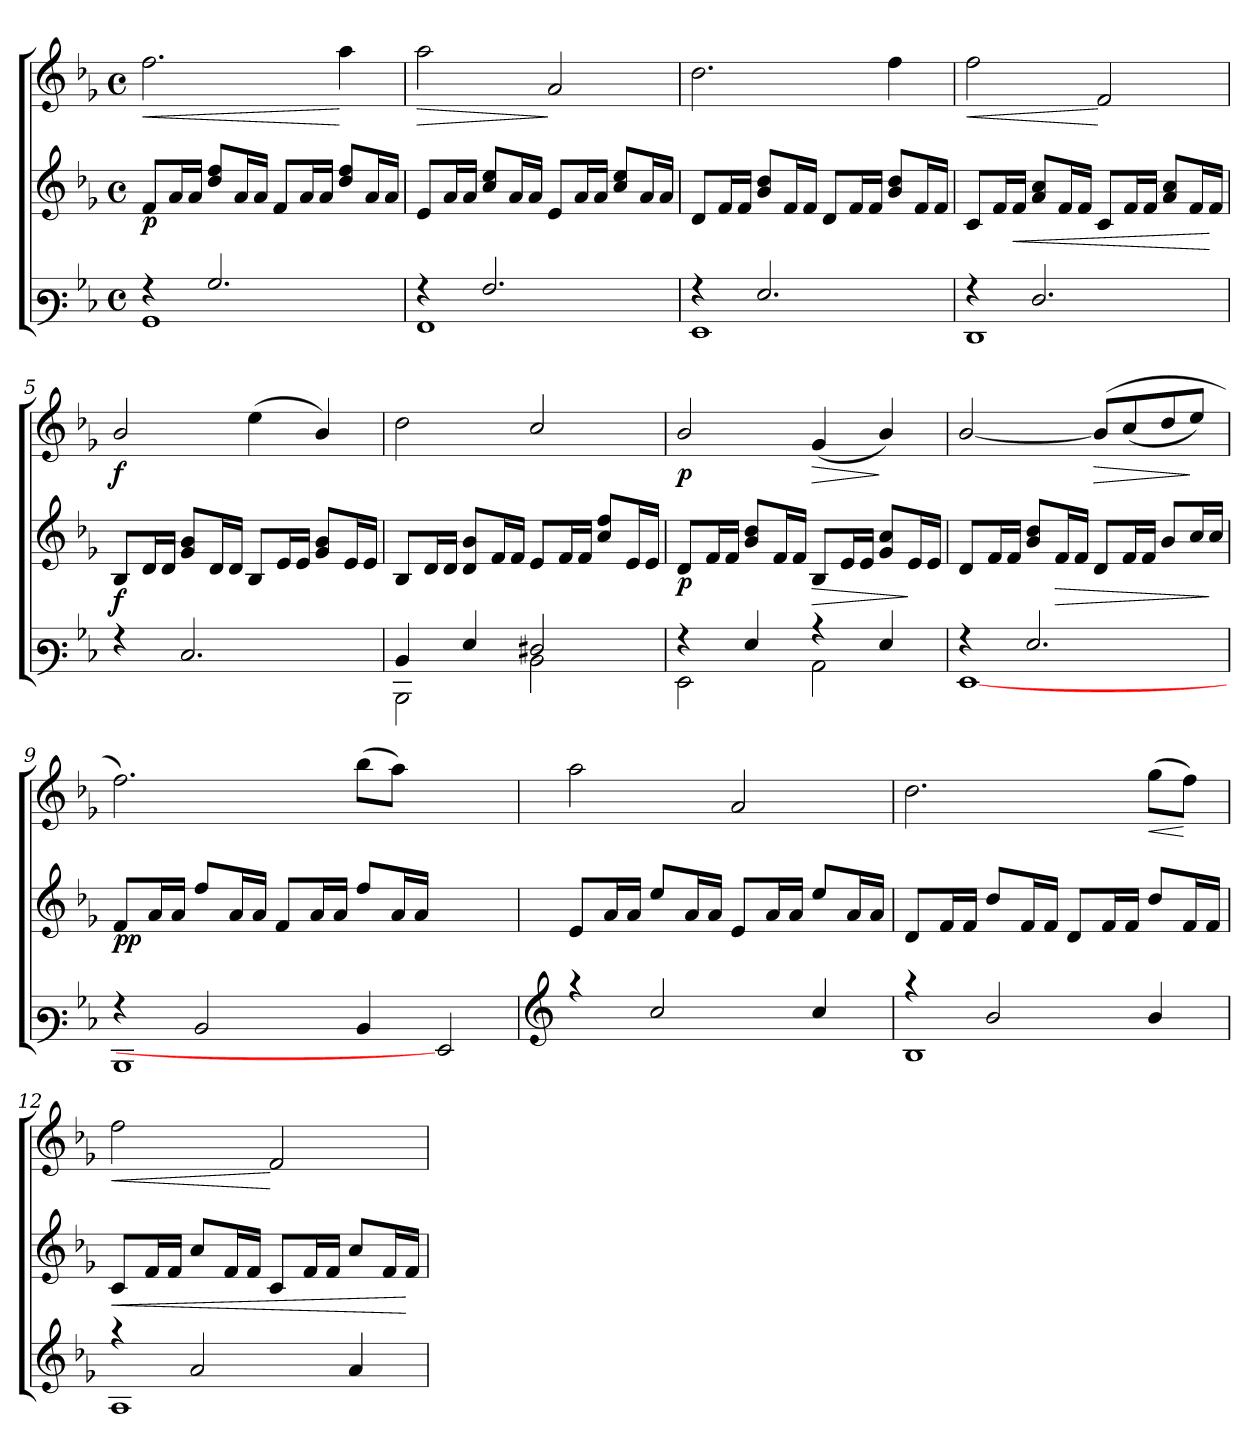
**kern	**kern	**dynam	**kern	**dynam
*part2	*part2	*part2	*part1	*part1
*staff3	*staff2	*staff2/3	*staff1	*staff1
*clefF3	*clefG3	*	*clefG3	*
*k[b-e-]	*k[b-e-]	*	*k[b-e-]	*
*M4/4	*M4/4	*	*M4/4	*
*met(c)	*met(c)	*	*met(c)	*
=1	=1	=1	=1	=1
*^	*	*	*	*
!	!	!	!LO:DY:b	!	!LO:HP:b
!	!	!	!	!	!LO:DY:n=1:a
!	!	!	!	!	!LO:DY:n=2:b
4rA	1BB-	8d/L	p	2.dd\	< mp p
.	.	16f/L	.	.	.
.	.	16f/JJ	.	.	.
2.B-/	.	8b-/ 8dd/L	.	.	.
.	.	16f/L	.	.	.
.	.	16f/JJ	.	.	.
.	.	8d/L	.	.	.
.	.	16f/L	.	.	.
.	.	16f/JJ	.	.	.
.	.	8b-/ 8dd/L	.	4ff\	[
.	.	16f/L	.	.	.
.	.	16f/JJ	.	.	.
=2	=2	=2	=2	=2	=2
!	!	!	!	!	!LO:HP:b
4rA	1AA	8c/L	.	2ff\	>
.	.	16f/L	.	.	.
.	.	16f/JJ	.	.	.
2.A/	.	8a/ 8cc/L	.	.	.
.	.	16f/L	.	.	.
.	.	16f/JJ	.	.	.
.	.	8c/L	.	2f/	]
.	.	16f/L	.	.	.
.	.	16f/JJ	.	.	.
.	.	8a/ 8cc/L	.	.	.
.	.	16f/L	.	.	.
.	.	16f/JJ	.	.	.
=3	=3	=3	=3	=3	=3
4rA	1GG	8B-/L	.	2.b-\	.
.	.	16d/L	.	.	.
.	.	16d/JJ	.	.	.
2.G/	.	8g/ 8b-/L	.	.	.
.	.	16d/L	.	.	.
.	.	16d/JJ	.	.	.
.	.	8B-/L	.	.	.
.	.	16d/L	.	.	.
.	.	16d/JJ	.	.	.
.	.	8g/ 8b-/L	.	4dd\	.
.	.	16d/L	.	.	.
.	.	16d/JJ	.	.	.
!!LO:LB:g=z
=4	=4	=4	=4	=4	=4
!	!	!	!	!	!LO:HP:b
4rA	1FF	8A/L	.	2dd\	<
.	.	16d/L	.	.	.
!	!	!	!LO:HP:b	!	!
.	.	16d/JJ	<	.	.
2.F/	.	8f/ 8a/L	.	.	.
.	.	16d/L	.	.	.
.	.	16d/JJ	.	.	.
.	.	8A/L	.	2d/	[
.	.	16d/L	.	.	.
.	.	16d/JJ	.	.	.
.	.	8f/ 8a/L	.	.	.
.	.	16d/L	.	.	.
.	.	16d/JJ	[	.	.
*v	*v	*	*	*	*
=5	=5	=5	=5	=5
!	!	!LO:DY:b	!	!LO:DY:b
4rA	8G/L	f	2g/	f
.	16B-/L	.	.	.
.	16B-/JJ	.	.	.
2.E-/	8e-/ 8g/L	.	.	.
.	16B-/L	.	.	.
.	16B-/JJ	.	.	.
.	8G/L	.	(>4cc\	.
.	16c/L	.	.	.
.	16c/JJ	.	.	.
.	8e-/ 8g/L	.	4g/)	.
.	16c/L	.	.	.
.	16c/JJ	.	.	.
=6	=6	=6	=6	=6
*^	*	*	*	*
4D/	2DD\	8G/L	.	2b-\	.
.	.	16B-/L	.	.	.
.	.	16B-/JJ	.	.	.
4G/	.	8B-/ 8g/L	.	.	.
.	.	16d/L	.	.	.
.	.	16d/JJ	.	.	.
2F#X/	2D\	8c/L	.	2a/	.
.	.	16d/L	.	.	.
.	.	16d/JJ	.	.	.
.	.	8a/ 8dd/L	.	.	.
.	.	16c/L	.	.	.
.	.	16c/JJ	.	.	.
!!LO:LB:g=z
=7	=7	=7	=7	=7	=7
!	!	!	!LO:DY:b	!	!LO:DY:b
4rA	2GG\	8B-/L	p	2g/	p
.	.	16d/L	.	.	.
.	.	16d/JJ	.	.	.
4G/	.	8g/ 8b-/L	.	.	.
.	.	16d/L	.	.	.
.	.	16d/JJ	.	.	.
!	!	!	!LO:HP:b	!	!LO:HP:b
4rc	2C\	8G/L	>	(<4e-/	>
.	.	16c/L	.	.	.
.	.	16c/JJ	.	.	.
4G/	.	8e-/ 8a/L	.	4g/)	]
.	.	16c/L	]	.	.
.	.	16c/JJ	.	.	.
=8	=8	=8	=8	=8	=8
4rA	[1GG	8B-/L	.	[<2g/	.
.	.	16d/L	.	.	.
.	.	16d/JJ	.	.	.
2.G/	.	8g/ 8b-/L	.	.	.
!	!	!	!LO:HP:b	!	!
.	.	16d/L	>	.	.
.	.	16d/JJ	.	.	.
!	!	!	!	!	!LO:HP:b
.	.	8B-/L	.	(<8g/L]	>
.	.	16d/L	.	(<8a/	.
.	.	16d/JJ	.	.	.
.	.	8g/L	.	8b-/	.
.	.	16a/L	.	8cc/J)	]
.	.	16a/JJ	]	.	.
=9	=9	=9	=9	=9	=9
!	!	!	!LO:DY:b	!	!
4rA	1DD	8d/L	pp	2.dd\)	.
.	.	16f/L	.	.	.
.	.	16f/JJ	.	.	.
2D/	.	8dd/L	.	.	.
.	.	16f/L	.	.	.
.	.	16f/JJ	.	.	.
.	.	8d/L	.	.	.
.	.	16f/L	.	.	.
.	.	16f/JJ	.	.	.
4D/	.	8dd/L	.	(>8gg\L	.
.	.	16f/L	.	8ff\J)	.
.	.	16f/JJ	.	.	.
2ryy	2GG]	2ryy	.	2ryy	.
*v	*v	*	*	*	*
!!LO:LB:g=z
=10	=10	=10	=10	=10
*clefG3	*	*	*	*
4rff	8c/L	.	2ff\	.
.	16f/L	.	.	.
.	16f/JJ	.	.	.
2a/	8cc/L	.	.	.
.	16f/L	.	.	.
.	16f/JJ	.	.	.
.	8c/L	.	2f/	.
.	16f/L	.	.	.
.	16f/JJ	.	.	.
4a/	8cc/L	.	.	.
.	16f/L	.	.	.
.	16f/JJ	.	.	.
=11	=11	=11	=11	=11
*^	*	*	*	*
4rff	1G	8B-/L	.	2.b-\	.
.	.	16d/L	.	.	.
.	.	16d/JJ	.	.	.
2g/	.	8b-/L	.	.	.
.	.	16d/L	.	.	.
.	.	16d/JJ	.	.	.
.	.	8B-/L	.	.	.
.	.	16d/L	.	.	.
.	.	16d/JJ	.	.	.
!	!	!	!	!	!LO:HP:b
4g/	.	8b-/L	.	(>8ee-\L	<
.	.	16d/L	.	8dd\J)	[
.	.	16d/JJ	.	.	.
=12	=12	=12	=12	=12	=12
!	!	!	!LO:HP:b	!	!LO:HP:b
4rff	1F	8A/L	<	2dd\	<
.	.	16d/L	.	.	.
.	.	16d/JJ	.	.	.
2f/	.	8a/L	.	.	.
.	.	16d/L	.	.	.
.	.	16d/JJ	.	.	.
.	.	8A/L	.	2d/	[
.	.	16d/L	.	.	.
.	.	16d/JJ	.	.	.
4f/	.	8a/L	.	.	.
.	.	16d/L	.	.	.
.	.	16d/JJ	[	.	.
*v	*v	*	*	*	*
=	=	=	=	=
*-	*-	*-	*-	*-
